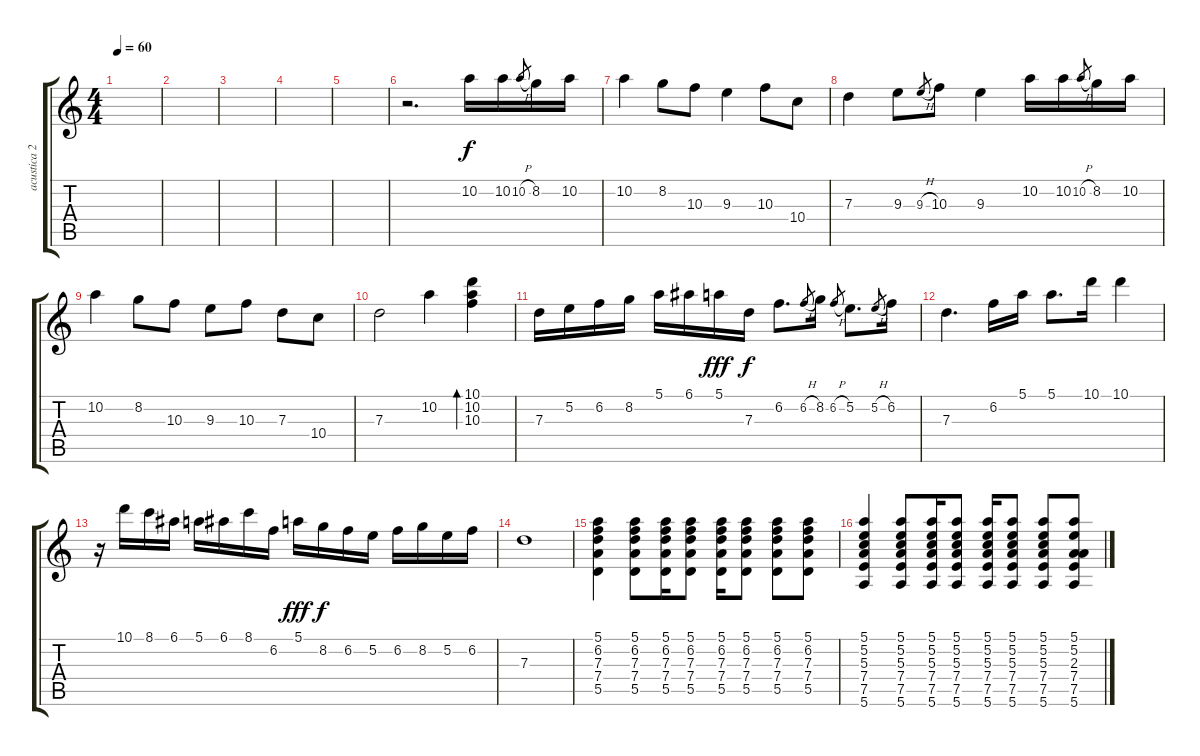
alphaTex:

\track ("acustica 2" "acustica 2") {instrument acousticguitarnylon}
\staff {score tabs}
\tuning (E4 B3 G3 D3 A2 E2) {hide}
\ts (4 4)
\tempo 60
\clef g2
\ks c
|
|
|
|
|
r.2{d} 10.2.16{instrument electricguitarjazz} 10.2.16{dy f} 10.2{h}.8{gr} 8.2.16 10.2.16 |
10.2.4 8.2.8 10.3.8 9.3.4 10.3.8 10.4.8 |
7.3.4 9.3.8 9.3{h}.8{gr} 10.3.8 9.3.4 10.2.16 10.2.16 10.2{h}.8{gr} 8.2.16 10.2.16 |
10.2.4 8.2.8 10.3.8 9.3.8 10.3.8 7.3.8 10.4.8 |
7.3.2 10.2.4 (10.1 10.2 10.3).4{bd 120} |
7.3.16 5.2.16 6.2.16 8.2.16 5.1.16 6.1.16 5.1.16{dy fff} 7.3.16{dy f} 6.2.8{d} 6.2{h}.8{gr} 8.2.16 6.2{h}.8{gr} 5.2.8{d} 5.2{h}.8{gr} 6.2.16 |
7.3.4{d} 6.2.16 5.1.16 5.1.8{d} 10.1.16 10.1.4 |
r.16 10.1.16 8.1.16 6.1.16 5.1.16 6.1.16 8.1.16 6.2.16 5.1.16{dy fff} 8.2.16{dy f} 6.2.16 5.2.16 6.2.16 8.2.16 5.2.16 6.2.16 |
7.3.1 |
(5.1 6.2 7.3 7.4 5.5).4{instrument acousticguitarnylon} (5.1 6.2 7.3 7.4 5.5).8 (5.1 6.2 7.3 7.4 5.5).16 (5.1 6.2 7.3 7.4 5.5).8 (5.1 6.2 7.3 7.4 5.5).16 (5.1 6.2 7.3 7.4 5.5).8 (5.1 6.2 7.3 7.4 5.5).8 (5.1 6.2 7.3 7.4 5.5).8 |
(5.1 5.2 5.3 7.4 7.5 5.6).4 (5.1 5.2 5.3 7.4 7.5 5.6).8 (5.1 5.2 5.3 7.4 7.5 5.6).16 (5.1 5.2 5.3 7.4 7.5 5.6).8 (5.1 5.2 5.3 7.4 7.5 5.6).16 (5.1 5.2 5.3 7.4 7.5 5.6).8 (5.1 5.2 5.3 7.4 7.5 5.6).8 (5.1 5.2 2.3 7.4 7.5 5.6).8
